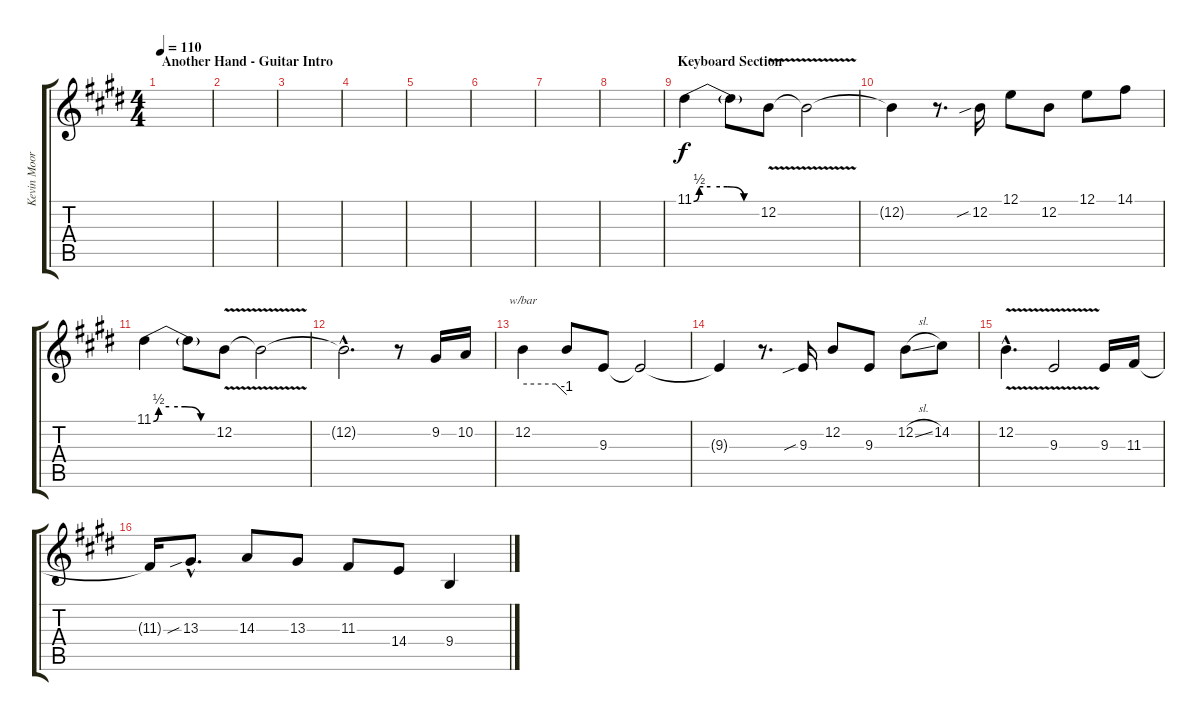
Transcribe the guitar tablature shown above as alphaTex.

\track ("Kevin Moore Lead Keyboards" "Kevin Moor") {instrument lead2sawtooth}
\staff {score tabs}
\tuning (E4 B3 G3 D3 A2 E2) {hide}
\ts (4 4)
\section ("" "Another Hand - Guitar Intro")
\tempo 110
\clef g2
\ks e
|
|
|
|
|
|
|
|
\section ("" "Keyboard Section")
11.1{be (custom 0 0 5 2 15 2 30 2 45 0 60 0)}.4 11.1{t}.8 12.2{v}.8 12.2{t}.2 |
12.2{t}.4 r.8{d} 12.2{sib}.16 12.1.8 12.2.8 12.1.8 14.1.8 |
11.1{be (custom 0 0 5 2 15 2 30 2 45 0 60 0)}.4 11.1{t}.8 12.2{v}.8 12.2{t}.2 |
12.2{hac t}.2{d} r.8 9.2.16 10.2.16 |
12.2.4{tbe (custom default 0 0 45 0 60 -4)} 12.2{t}.8 9.3.8 9.3{t}.2 |
9.3{t}.4 r.8{d} 9.3{sib}.16 12.2.8 9.3.8 12.2{sl}.8 14.2.8 |
12.2{v hac}.4{d} 9.3{v}.2 9.3.16 11.3.16 |
11.3{t}.16 13.3{sib hac}.8{d} 14.3.8 13.3.8 11.3.8 14.4.8 9.4.4
